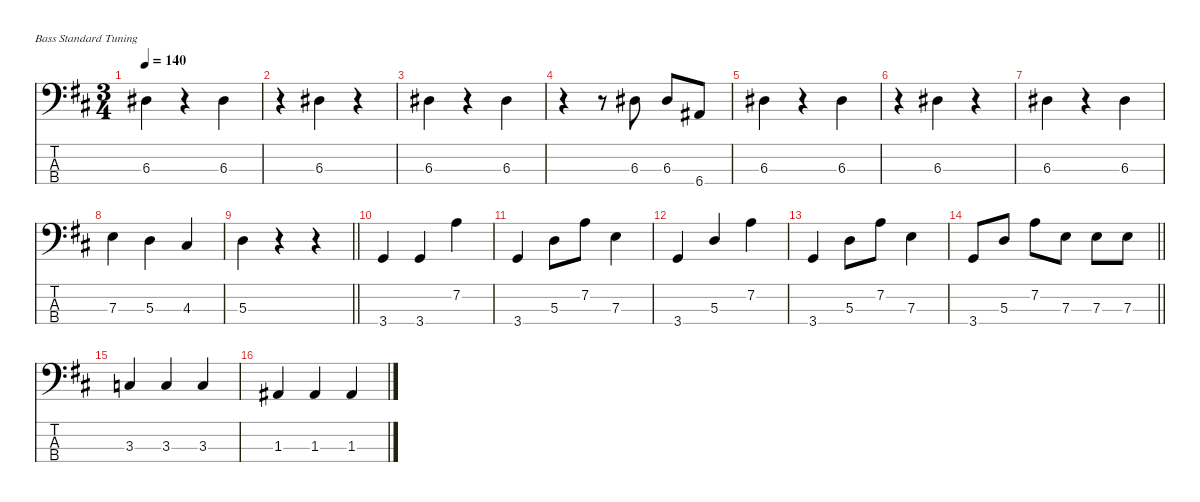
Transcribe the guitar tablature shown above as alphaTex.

\defaultSystemsLayout 4
\hideDynamics
\bracketExtendMode nobrackets
\singleTrackTrackNamePolicy hidden
\multiTrackTrackNamePolicy hidden
\otherSystemsTrackNameOrientation horizontal
\track ("Bass" "bs.") {defaultSystemsLayout 8 instrument electricbasspick}
\staff {score tabs}
\tuning (G2 D2 A1 E1)
\ts (3 4)
\tempo 140
\clef f4
\ks d
6.3{acc #}.4{dy f beam Down} r.4{beam Down} 6.3{acc #}.4{beam Down} |
r.4{beam Down} 6.3{acc #}.4{beam Down} r.4{beam Down} |
6.3{acc #}.4{beam Down} r.4{beam Down} 6.3{acc #}.4{beam Down} |
r.4{beam Down} r.8{beam Down} 6.3{acc #}.8{beam Down} 6.3{acc #}.8{beam Up} 6.4{acc #}.8{beam Up} |
6.3{acc #}.4{beam Down} r.4{beam Down} 6.3{acc #}.4{beam Down} |
r.4{beam Down} 6.3{acc #}.4{beam Down} r.4{beam Down} |
6.3{acc #}.4{beam Down} r.4{beam Down} 6.3{acc #}.4{beam Down} |
7.3{acc forcenatural}.4{beam Down} 5.3{acc forcenatural}.4{beam Down} 4.3{acc #}.4{beam Up} |
\barLineRight lightlight
5.3{acc forcenatural}.4{beam Down} r.4{beam Down} r.4{beam Down} |
3.4{acc forcenatural}.4{beam Up} 3.4{acc forcenatural}.4{beam Up} 7.2{acc forcenatural}.4{beam Down} |
3.4{acc forcenatural}.4{beam Up} 5.3{acc forcenatural}.8{beam Down} 7.2{acc forcenatural}.8{beam Down} 7.3{acc forcenatural}.4{beam Down} |
3.4{acc forcenatural}.4{beam Up} 5.3{acc forcenatural}.4{beam Up} 7.2{acc forcenatural}.4{beam Down} |
3.4{acc forcenatural}.4{beam Up} 5.3{acc forcenatural}.8{beam Down} 7.2{acc forcenatural}.8{beam Down} 7.3{acc forcenatural}.4{beam Down} |
\barLineRight lightlight
3.4{acc forcenatural}.8{beam Up} 5.3{acc forcenatural}.8{beam Up} 7.2{acc forcenatural}.8{beam Down} 7.3{acc forcenatural}.8{beam Down} 7.3{acc forcenatural}.8{beam Down} 7.3{acc forcenatural}.8{beam Down} |
3.3{acc forcenatural}.4{beam Up} 3.3{acc forcenatural}.4{beam Up} 3.3{acc forcenatural}.4{beam Up} |
1.3{acc #}.4{beam Up} 1.3{acc #}.4{beam Up} 1.3{acc #}.4{beam Up}
